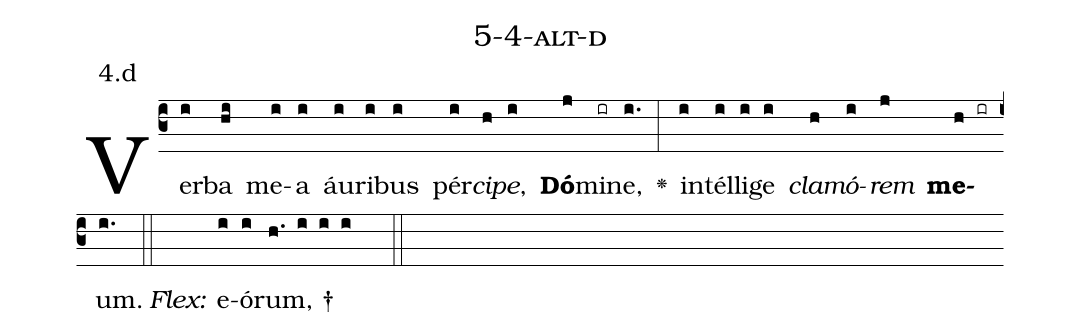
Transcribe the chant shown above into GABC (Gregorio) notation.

name: 5-4-alt-d;
annotation: 4.d;
%%
(c3)Ver(i)ba(hi) me(i)a(i) áu(i)ri(i)bus(i) pér(i)<i>ci</i>(h)<i>pe</i>,(i) <b>Dó</b>(j)mi(ir)ne,(i.) <v>\greheightstar</v>(:) in(i)tél(i)li(i)ge(i) <i>cla</i>(h)<i>mó</i>(i)<i>rem</i>(j) <b>me</b>(h ir)um.(i.) (::)
<i>Flex:</i>()  e(i)ó(i)rum, †(h. i i i  ::)

%E(i) u(h) o(i) u(j) a(h) e.(i.) (::)
